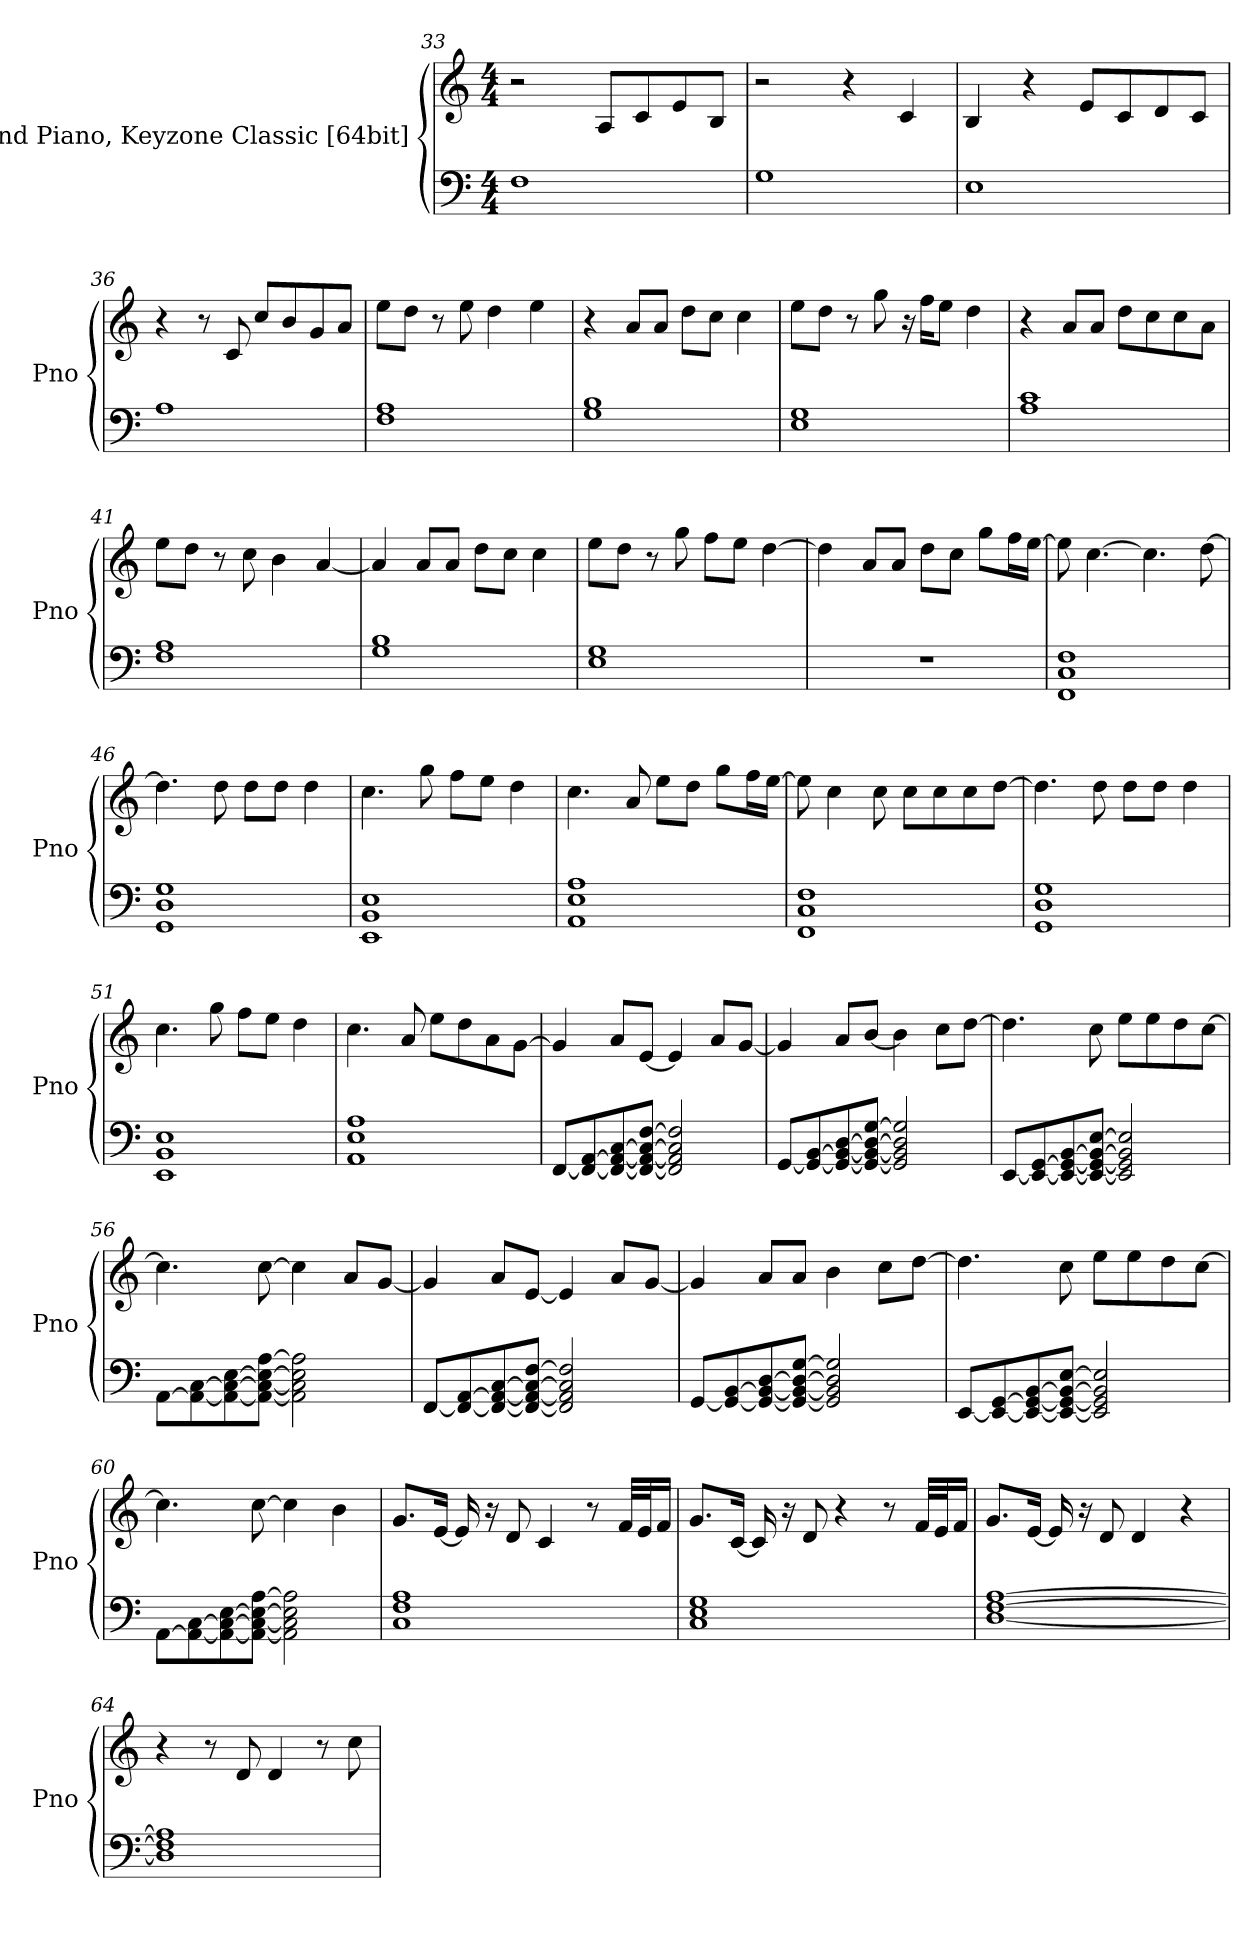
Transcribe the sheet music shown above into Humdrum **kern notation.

**kern	**kern
*part2	*part1
*staff2	*staff1
*I"Grand Piano, Keyzone Classic [64bit] #2	*I"Grand Piano, Keyzone Classic [64bit]
*I'Pno	*I'Pno
*clefF4	*clefG2
*k[]	*k[]
*M4/4	*M4/4
=33	=33
1F	2r
.	8A/L
.	8c/
.	8e/
.	8B/J
=34	=34
1G	2r
.	4r
.	4c/
=35	=35
1E	4B/
.	4r
.	8e/L
.	8c/
.	8d/
.	8c/J
!!LO:LB:g=z
=36	=36
1A	4r
.	8r
.	8c/
.	8cc/L
.	8b/
.	8g/
.	8a/J
=37	=37
1F 1A	8ee\L
.	8dd\J
.	8r
.	8ee\
.	4dd\
.	4ee\
=38	=38
1G 1B	4r
.	8a/L
.	8a/J
.	8dd\L
.	8cc\J
.	4cc\
=39	=39
1E 1G	8ee\L
.	8dd\J
.	8r
.	8gg\
.	16r
.	16ff\KL
.	8ee\J
.	4dd\
=40	=40
1A 1c	4r
.	8a/L
.	8a/J
.	8dd\L
.	8cc\
.	8cc\
.	8a\J
=41	=41
1F 1A	8ee\L
.	8dd\J
.	8r
.	8cc\
.	4b\
.	[4a/
!!LO:LB:g=z
=42	=42
1G 1B	4a/]
.	8a/L
.	8a/J
.	8dd\L
.	8cc\J
.	4cc\
=43	=43
1E 1G	8ee\L
.	8dd\J
.	8r
.	8gg\
.	8ff\L
.	8ee\J
.	[4dd\
=44	=44
1r	4dd\]
.	8a/L
.	8a/J
.	8dd\L
.	8cc\J
.	8gg\L
.	16ff\L
.	[16ee\JJ
=45	=45
1FF 1C 1F	8ee\]
.	[4.cc\
.	4.cc\]
.	[8dd\
=46	=46
1GG 1D 1G	4.dd\]
.	8dd\
.	8dd\L
.	8dd\J
.	4dd\
=47	=47
1EE 1BB 1E	4.cc\
.	8gg\
.	8ff\L
.	8ee\J
.	4dd\
!!LO:LB:g=z
=48	=48
1AA 1E 1A	4.cc\
.	8a/
.	8ee\L
.	8dd\J
.	8gg\L
.	16ff\L
.	[16ee\JJ
=49	=49
1FF 1C 1F	8ee\]
.	4cc\
.	8cc\
.	8cc\L
.	8cc\
.	8cc\
.	[8dd\J
=50	=50
1GG 1D 1G	4.dd\]
.	8dd\
.	8dd\L
.	8dd\J
.	4dd\
=51	=51
1EE 1BB 1E	4.cc\
.	8gg\
.	8ff\L
.	8ee\J
.	4dd\
=52	=52
1AA 1E 1A	4.cc\
.	8a/
.	8ee\L
.	8dd\
.	8a\
.	[8g\J
=53	=53
[8FF/L	4g/]
8FF/_ [8AA/	.
8FF/_ 8AA/_ [8C/	8a/L
8FF/_ 8AA/_ 8C/_ [8F/J	[8e/J
2FF/] 2AA/] 2C/] 2F/]	4e/]
.	8a/L
.	[8g/J
!!LO:LB:g=z
=54	=54
[8GG/L	4g/]
8GG/_ [8BB/	.
8GG/_ 8BB/_ [8D/	8a/L
8GG/_ 8BB/_ 8D/_ [8G/J	[8b/J
2GG/] 2BB/] 2D/] 2G/]	4b\]
.	8cc\L
.	[8dd\J
=55	=55
[8EE/L	4.dd\]
8EE/_ [8GG/	.
8EE/_ 8GG/_ [8BB/	.
8EE/_ 8GG/_ 8BB/_ [8E/J	8cc\
2EE/] 2GG/] 2BB/] 2E/]	8ee\L
.	8ee\
.	8dd\
.	[8cc\J
=56	=56
[8AA\L	4.cc\]
8AA\_ [8C\	.
8AA\_ 8C\_ [8E\	.
8AA\_ 8C\_ 8E\_ [8A\J	[8cc\
2AA\] 2C\] 2E\] 2A\]	4cc\]
.	8a/L
.	[8g/J
=57	=57
[8FF/L	4g/]
8FF/_ [8AA/	.
8FF/_ 8AA/_ [8C/	8a/L
8FF/_ 8AA/_ 8C/_ [8F/J	[8e/J
2FF/] 2AA/] 2C/] 2F/]	4e/]
.	8a/L
.	[8g/J
!!LO:LB:g=z
=58	=58
[8GG/L	4g/]
8GG/_ [8BB/	.
8GG/_ 8BB/_ [8D/	8a/L
8GG/_ 8BB/_ 8D/_ [8G/J	8a/J
2GG/] 2BB/] 2D/] 2G/]	4b\
.	8cc\L
.	[8dd\J
=59	=59
[8EE/L	4.dd\]
8EE/_ [8GG/	.
8EE/_ 8GG/_ [8BB/	.
8EE/_ 8GG/_ 8BB/_ [8E/J	8cc\
2EE/] 2GG/] 2BB/] 2E/]	8ee\L
.	8ee\
.	8dd\
.	[8cc\J
=60	=60
[8AA\L	4.cc\]
8AA\_ [8C\	.
8AA\_ 8C\_ [8E\	.
8AA\_ 8C\_ 8E\_ [8A\J	[8cc\
2AA\] 2C\] 2E\] 2A\]	4cc\]
.	4b\
=61	=61
1C 1F 1A	8.g/L
.	[16e/Jk
.	16e/]
.	16r
.	8d/
.	4c/
.	8r
.	32f/LLL
.	32e/J
.	16f/JJ
!!LO:PB:g=z
=62	=62
1C 1E 1G	8.g/L
.	[16c/Jk
.	16c/]
.	16r
.	8d/
.	4r
.	8r
.	32f/LLL
.	32e/J
.	16f/JJ
=63	=63
[1D [1F [1A	8.g/L
.	[16e/Jk
.	16e/]
.	16r
.	8d/
.	4d/
.	4r
=64	=64
1D] 1F] 1A]	4r
.	8r
.	8d/
.	4d/
.	8r
.	8cc\
=	=
*-	*-
